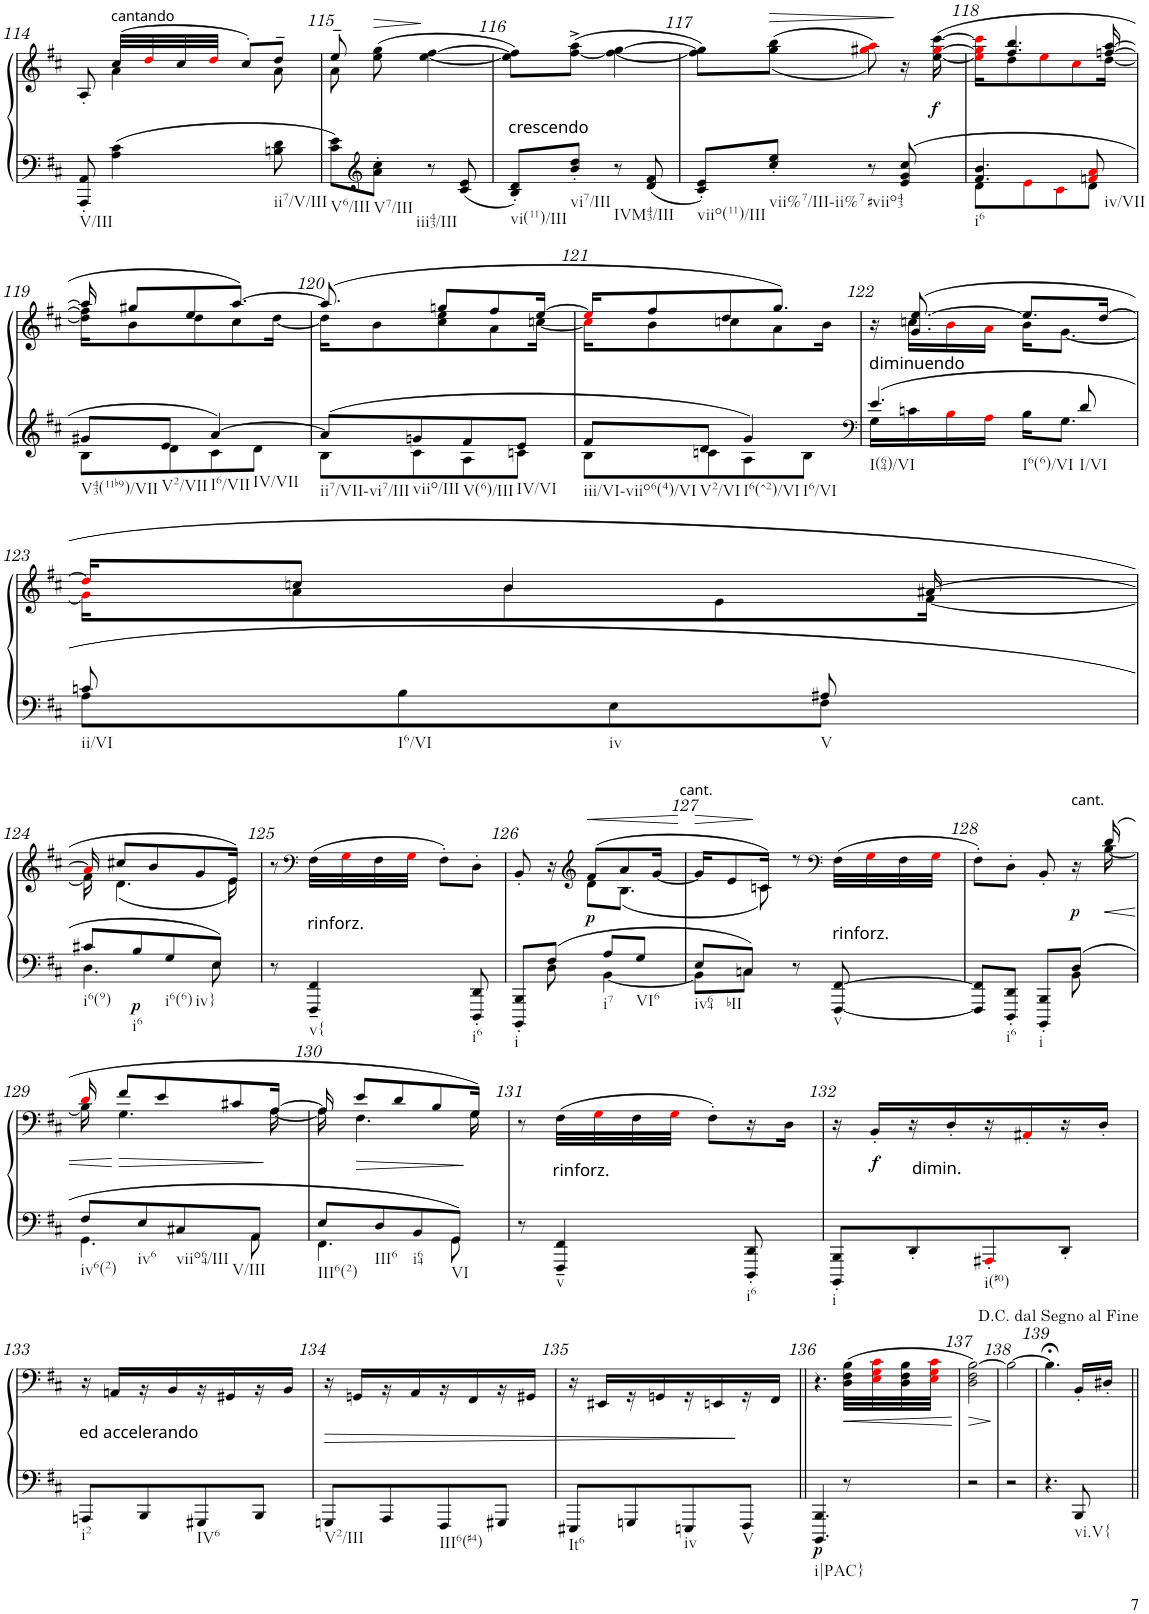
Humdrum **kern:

**kern	**kern	**dynam
*part1	*part1	*part1
*staff2	*staff1	*staff1/2
*I"Klavier	*	*
*I'Klav.	*	*
!!LO:PB:g=z
*clefF4	*clefF4	*
*k[f#c#]	*k[f#c#]	*
*D:	*D:	*
*M2/4	*M2/4	*
=114	=114	=114
*	*^	*
!LO:TX:b:t=V/III	!	!	!
8AAA/' 8AA/'	8A'/	8ryy	.
!	!LO:TX:a:t=cantando	!	!
4A\ 4c#\	(32cc#/LLL	4a\	.
.	32ddi/	.	.
.	32cc#/	.	.
.	32ddi/JJJ	.	.
.	8cc#'/L)	.	.
!LO:TX:b:t=ii7/V/III	!	!	!
8Bn\ 8d\	8dd~/J	8a\	.
=115	=115	=115	=115
!LO:TX:b:t=V6/III	!	!	!
8c#\ 8e\L	8ee~/	8a\	.
*clefG2	*	*	*
!LO:TX:b:t=V7/III	!	!	!
!	!	!	!LO:HP:b
8a\' 8cc#\'J	(8ee\ 8gg\	4.ryy	>
!LO:TX:b:t=iii43/III	!	!	!
8r	[<4ee\ [4ff#\	.	]
8c#/ 8e/	.	.	.
*	*v	*v	*
=116	=116	=116
!LO:TX:a:t=crescendo	!	!
!LO:TX:b:t=vi(11)/III	!	!
8B/' 8d/'L	8ee\] 8ff#\]L)	.
!LO:TX:b:t=vi7/III	!	!
8b/' 8dd/'J	([<8ff#\^ 8aa\^J	.
!LO:TX:b:t=IVM43/III	!	!
8r	4ff#\_ [>4gg\	.
8d/ 8f#/	.	.
=117	=117	=117
!LO:TX:b:t=viio(11)/III	!	!
8c#/' 8e/'L	8ff#\] 8gg\]L)	.
!LO:TX:b:t=vii%7/III-ii%7	!	!
!	!	!LO:HP:b
8cc#/' 8ee/'J	((<8gg\ 8bb\J	>
!LO:TX:b:t=#viio43	!	!
8r	8gg#Xi\ 8aai\))	.
8e/ 8g/ 8cc#/	16r	]
!	!	!LO:DY:b
.	([<16ee\ [>16gg#i\ [>16ccc#\	f
=118	=118	=118
*^	*^	*
!LO:TX:b:t=i6	!	!	!	!
4.f#/ 4.b/	8d\L	16ryy	16eei\] 16gg#i\] 16ccc#i\]KL	.
.	.	4.ff#/ 4.bb/	8dd\	.
.	8ei\	.	.	.
.	.	.	8eei\	.
.	8c#i\	.	.	.
.	.	.	8cc#i\	.
!LO:TX:b:t=iv/VII	!	!	!	!
8fni/ 8ai/	8d\J	.	.	.
.	.	[>16ffn/ [>16aa/	[<16dd\Jk	.
!!LO:LB:g=z	!!
=119	=119	=119	=119	=119
!LO:TX:b:t=V43(11b9)/VII	!	!	!	!
8g#X/L	8B\L	16aa/]	16dd\] 16ff\]KL	.
.	.	8gg#X/L	8b\	.
!LO:TX:b:t=V2/VII	!	!	!	!
8e/J	8d\	.	.	.
.	.	8ee/	8dd\	.
!LO:TX:b:t=I6/VII	!	!	!	!
!LO:TX:b:t=IV/VII	!	!	!	!
[4a/	8c#\	.	.	.
.	.	[8.aa/J)	8cc#\	.
.	8d\J	.	.	.
.	.	.	[<16dd\Jk	.
=120	=120	=120	=120	=120
!LO:TX:b:t=ii7/VII-vi7/III	!	!	!	!
8a/L]	8B\L	(8.aa/]	16dd\KL]	.
.	.	.	8b\	.
!LO:TX:b:t=viio/III	!	!	!	!
8gn/	8c#\	.	.	.
.	.	8ggn/L	8cc#\ 8ee\	.
!LO:TX:b:t=V(6)/III	!	!	!	!
8f#/	8A\	.	.	.
.	.	8ff#/	8a\	.
!LO:TX:b:t=IV/VI	!	!	!	!
8e/J	8cn\J	.	.	.
.	.	[>16ee/Jk	[<16ccn\Jk	.
=121	=121	=121	=121	=121
!LO:TX:b:t=iii/VI-viio6(4)/VI	!	!	!	!
8f#/L	8B\L	16eei/KL]	16cci\KL]	.
.	.	8ff#/	8b\	.
!LO:TX:b:t=V2/VI	!	!	!	!
8d/J	8cn\	.	.	.
.	.	8dd/	8ccn\	.
!LO:TX:b:t=I6(^2)/VI	!	!	!	!
!LO:TX:b:t=I6/VI	!	!	!	!
4g/	8A\	.	.	.
.	.	8.gg/J)	8a\	.
.	8B\J	.	.	.
.	.	.	16b\Jk	.
=122	=122	=122	=122	=122
*clefF4	*	*	*	*
!LO:TX:a:t=diminuendo	!	!	!	!
!LO:TX:b:t=I(64)/VI	!	!	!	!
!LO:TX:b:t=I6(6)/VI	!	!	!	!
4.e/	16G\LL	16r	16ryy	.
.	16cn\	(8.g/ [>8.ee/	16ccn\LL	.
.	16Bi\	.	16bi\	.
.	16Ai\JJ	.	16ai\JJ	.
.	16B\KL	8.ee/L]	16b\KL	.
.	8.G\J	.	[<8.g\J	.
!LO:TX:b:t=I/VI	!	!	!	!
8d/	.	.	.	.
.	.	[>16dd/Jk	.	.
!!LO:LB:g=z	!!
=123	=123	=123	=123	=123
!LO:TX:b:t=ii/VI	!	!	!	!
8cn/	8A\L	16ddi/KL]	16gi\KL]	.
.	.	8ccn/J	8a\	.
!LO:TX:b:t=I6/VI	!	!	!	!
8ryy	8B\	.	.	.
.	.	4b/	8b\	.
!LO:TX:b:t=iv	!	!	!	!
8ryy	8E\	.	.	.
.	.	.	8e\	.
!LO:TX:b:t=V	!	!	!	!
8A#X/	8F#\J	.	.	.
.	.	[>16a#X/	[<16f#\Jk	.
!!LO:LB:g=z	!!
=124	=124	=124	=124	=124
!LO:TX:b:t=i6(9)	!	!	!	!
8c#X/L	4.D\	16a#i/]	16f#\]	.
.	.	8cc#X/L	(4.d\	.
!LO:TX:b:t=i6	!	!	!	!
!	!	!	!	!LO:DY:b=2
8B/	.	.	.	p
.	.	8b/	.	.
!LO:TX:b:t=i6(6)	!	!	!	!
!LO:TX:b:t=iv}	!	!	!	!
8G/	.	.	.	.
.	.	8g/	.	.
8E/J	8E\	.	.	.
.	.	16e/Jk)	16e\)	.
*v	*v	*	*	*
*	*v	*v	*
=125	=125	=125
8r	8r	.
*	*clefF4	*
!LO:TX:a:t=rinforz.	!	!
!LO:TX:b:t=v{	!	!
4FFF#/~ 4FF#/~	(32F#\LLL	.
.	32Gi\	.
.	32F#\	.
.	32Gi\JJJ	.
.	8F#'\L)	.
!LO:TX:b:t=i6	!	!
8DDD/' 8DD/'	8D'\J	.
=126	=126	=126
*^	*^	*
!LO:TX:b:t=i	!	!	!	!
8BBBB/'< 8BBB/'<L	8ryy	8BB'/	8.ryy	.
8F#/J	8D\	16r	.	.
*	*	*clefG2	*	*
!	!	!	!	!LO:HP:b
!	!	!	!	!LO:DY:n=1:b
.	.	(8f#/L	8d\L	< p
!LO:TX:b:t=i7	!	!	!	!
8A/L	[4BB\	.	.	.
!	!	!LO:TX:a:t=cant.	!	!
.	.	8a/	(8.B\J	.
!LO:TX:b:t=VI6	!	!	!	!
8G/J	.	.	.	.
.	.	[<16g/Jk	.	.
*v	*v	*	*	*
*	*v	*v	*
.	.	[
=127	=127	=127
*^	*	*
!LO:TX:b:t=iv64	!	!	!
!LO:TX:b:t=bII	!	!	!
!	!	!	!LO:HP:b
*	*	*^	*
8E/L	8BB\L]	16g/KL]	8.ryy	>
.	.	8e/	.	.
8Cn/J	8C\J	.	.	.
.	.	16cn/Jk)	8c\)	]
8r	4ryy	8r	.	.
.	.	.	8.ryy	.
*	*	*clefF4	*	*
!LO:TX:a:t=rinforz.	!	!	!	!
!LO:TX:b:t=v	!	!	!	!
[8FFF#/ [8FF#/	.	(>32F#\LLL	.	.
.	.	32Gi\	.	.
.	.	32F#\	.	.
.	.	32Gi\JJJ	.	.
=128	=128	=128	=128	=128
8FFF#/] 8FF#/]L	4.ryy	8F#'\L)	4..ryy	.
!LO:TX:b:t=i6	!	!	!	!
8DDD/' 8DD/'J	.	8D'\J	.	.
!LO:TX:b:t=i	!	!	!	!
8BBBB/' 8BBB/'L	.	8BB'/	.	.
!	!	!LO:TX:a:t=cant.	!	!
!	!	!	!	!LO:DY:b
8D/J	8BB\	16r	.	p
!	!	!	!	!LO:HP:b
.	.	(16d/	[<16B\	<
!!LO:LB:g=z	!!
=129	=129	=129	=129	=129
!LO:TX:b:t=iv6(2)	!	!	!	!
8F#/L	4.GG\	16di/	16B\]	.
!	!	!	!	!LO:HP:n=1:b
.	.	8f#/L	4.G\	[ >
!LO:TX:b:t=iv6	!	!	!	!
8E/	.	.	.	.
.	.	8e/	.	.
!LO:TX:b:t=viio64/III	!	!	!	!
!LO:TX:b:t=V/III	!	!	!	!
8C#X/	.	.	.	.
.	.	8c#X/	.	.
8AA/J	8AA\	.	.	.
.	.	[>16A/Jk	[<16A\	]
=130	=130	=130	=130	=130
!LO:TX:b:t=III6(2)	!	!	!	!
8E/L	4.FF#\	16A/]	16A\]	.
!	!	!	!	!LO:HP:b
.	.	8e/L	4.F#\	>
!LO:TX:b:t=III6	!	!	!	!
8D/	.	.	.	.
.	.	8d/	.	.
!LO:TX:b:t=i64	!	!	!	!
8BB/	.	.	.	.
.	.	8B/	.	.
!LO:TX:b:t=VI	!	!	!	!
8GG/J	8GG\	.	.	.
.	.	16G/Jk)	16G\	]
*v	*v	*	*	*
*	*v	*v	*
=131	=131	=131
8r	8r	.
!LO:TX:a:t=rinforz.	!	!
!LO:TX:b:t=v	!	!
4FFF#/~ 4FF#/~	(32F#\LLL	.
.	32Gi\	.
.	32F#\	.
.	32Gi\JJJ	.
.	8F#'\L)	.
!LO:TX:b:t=i6	!	!
8DDD/' 8DD/'	16r	.
.	16D\JJ	.
=132	=132	=132
!LO:TX:b:t=i	!	!
8BBBB/' 8BBB/'L	16r	.
!	!	!LO:DY:b
.	16BB'/LL	f
!LO:TX:a:t=dimin.	!	!
8DD'/	16r	.
.	16D'/	.
!LO:TX:b:t=i(#0)	!	!
8AAA#X'i/	16r	.
.	16AA#X'i/	.
8DD'/J	16r	.
.	16D'/JJ	.
!!LO:LB:g=z
=133	=133	=133
!LO:TX:a:t=ed accelerando	!	!
!LO:TX:b:t=i2	!	!
8AAAn/L	16r	.
.	16AAn/LL	.
8BBB/	16r	.
.	16BB/	.
!LO:TX:b:t=IV6	!	!
8GGG#X/	16r	.
.	16GG#X/	.
8BBB/J	16r	.
.	16BB/JJ	.
=134	=134	=134
!LO:TX:b:t=V2/III	!	!
8GGGn/L	16r	.
.	16GGn/LL	.
8AAA/	16r	.
.	16AA/	.
!LO:TX:b:t=III6(#4)	!	!
8FFF#/	16r	.
.	16FF#/	.
8GGG#X/J	16r	.
.	16GG#X/JJ	.
=135	=135	=135
!LO:TX:b:t=It6	!	!
8EEE#X/L	16r	.
.	16EE#X/LL	.
8GGGn/	16r	.
.	16GGn/	.
!LO:TX:b:t=iv	!	!
8EEEn/	16r	.
.	16EEn/	.
!LO:TX:b:t=V	!	!
8FFF#/J	16r	.
.	16FF#/JJ	.
=136||	=136||	=136||
!LO:TX:b:t=i|PAC}	!	!
!	!	!LO:DY:b=2
4.BBBB/ 4.BBB/	4.r	p
!	!	!LO:HP:b
8r	(32D\ 32F#\ 32B\LLL	<
.	32Ei\ 32Gi\ 32c#i\	.
.	32D\ 32F#\ 32B\	.
.	32Ei\ 32Gi\ 32c#i\JJJ	.
.	.	[
=137	=137	=137
!	!	!LO:HP:b
2r	2D\ 2F#\ [>2B\)	>
.	.	]
=138	=138	=138
2r	2B\_	.
=139	=139	=139
4.r	4.B;<\]	.
!LO:TX:b:t=vi.V{	!	!
8BBB/	16BB'/LL	.
.	16D#X'/JJ	.
!	!LO:TX:a:t=D.C. dal Segno al Fine	!
!LO:TX:a:t=D.C. dal Segno al Fine	!	!
=||	=||	=||
*-	*-	*-
